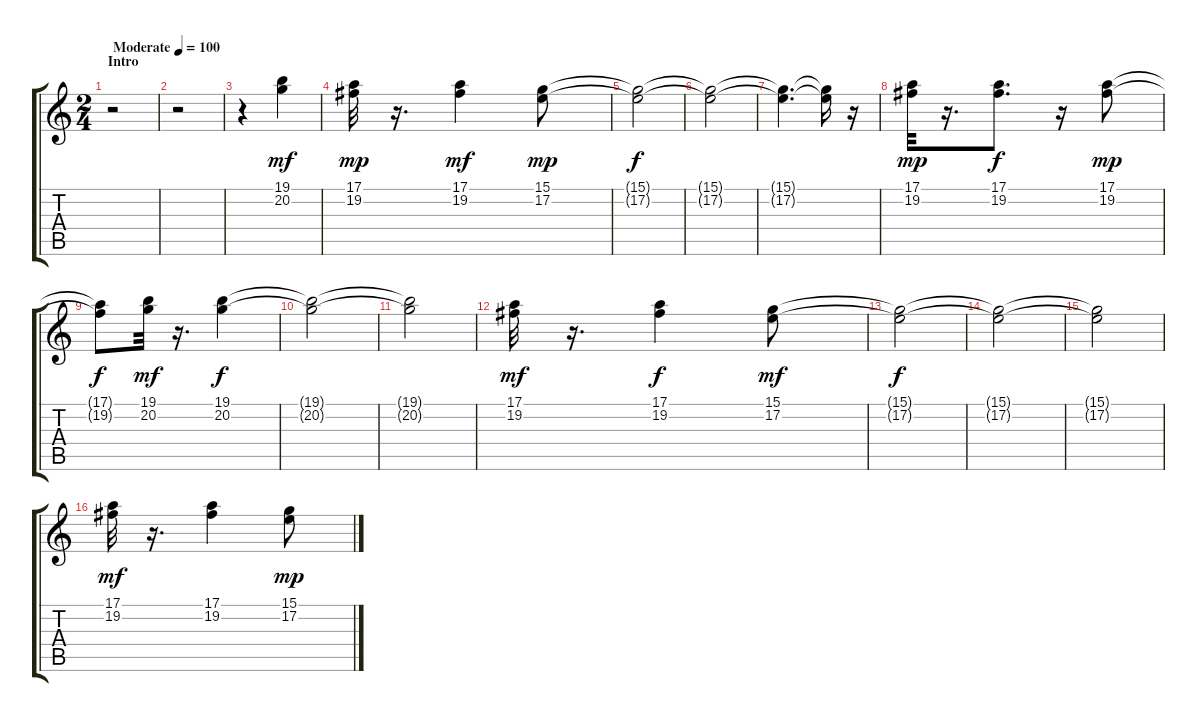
\track "" {instrument percussiveorgan}
\staff {score tabs}
\tuning (E4 B3 G3 D3 A2 E2) {hide}
\ts (2 4)
\section ("" "Intro")
\tempo (100 "Moderate")
\clef g2
\ks c
r.2{dy mf instrument percussiveorgan} |
r.2 |
r.4 (19.1 20.2).4 |
(17.1 19.2).32{dy mp} r.16{d} (17.1 19.2).4{dy mf} (15.1 17.2).8{dy mp} |
(15.1{t} 17.2{t}).2{dy f} |
(15.1{t} 17.2{t}).2 |
(15.1{t} 17.2{t}).4{d} (15.1{t} 17.2{t}).16 r.16 |
(17.1 19.2).32{dy mp} r.16{d} (17.1 19.2).8{d dy f} r.16 (17.1 19.2).8{dy mp} |
(17.1{t} 19.2{t}).8{dy f} (19.1 20.2).32{dy mf} r.16{d} (19.1 20.2).4{dy f} |
(19.1{t} 20.2{t}).2 |
(19.1{t} 20.2{t}).2 |
(17.1 19.2).32{dy mf} r.16{d} (17.1 19.2).4{dy f} (15.1 17.2).8{dy mf} |
(15.1{t} 17.2{t}).2{dy f} |
(15.1{t} 17.2{t}).2 |
(15.1{t} 17.2{t}).2 |
(17.1 19.2).32{dy mf} r.16{d} (17.1 19.2).4 (15.1 17.2).8{dy mp}
